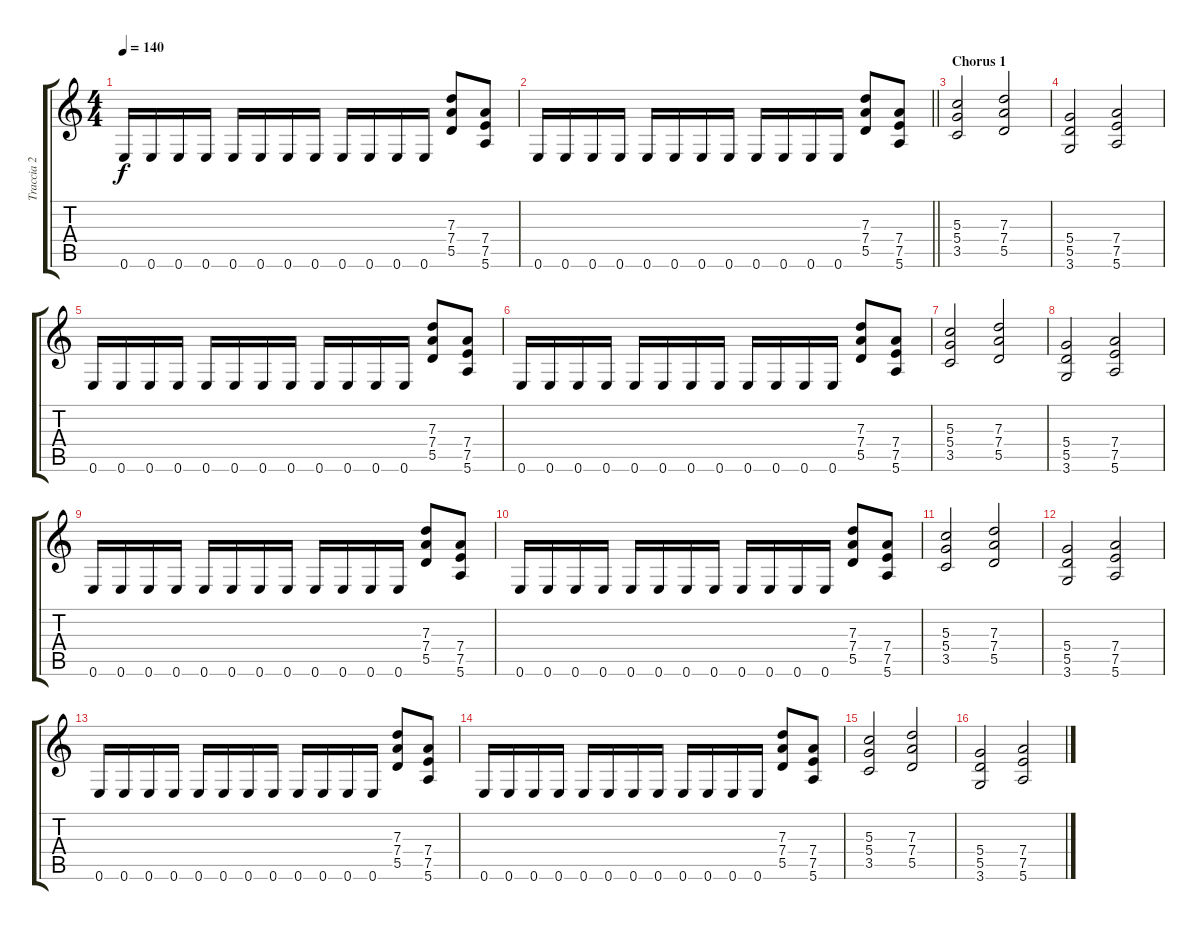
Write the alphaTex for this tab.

\track ("Traccia 2" "Traccia 2") {instrument distortionguitar}
\staff {score tabs}
\tuning (E4 B3 G3 D3 A2 E2) {hide}
\ts (4 4)
\tempo 140
\clef g2
\ks c
0.6.16{dy f} 0.6.16 0.6.16 0.6.16 0.6.16 0.6.16 0.6.16 0.6.16 0.6.16 0.6.16 0.6.16 0.6.16 (7.3 7.4 5.5).8 (7.4 7.5 5.6).8 |
\barLineRight lightlight
0.6.16 0.6.16 0.6.16 0.6.16 0.6.16 0.6.16 0.6.16 0.6.16 0.6.16 0.6.16 0.6.16 0.6.16 (7.3 7.4 5.5).8 (7.4 7.5 5.6).8 |
\section ("" "Chorus 1")
(5.3 5.4 3.5).2 (7.3 7.4 5.5).2 |
(5.4 5.5 3.6).2 (7.4 7.5 5.6).2 |
0.6.16 0.6.16 0.6.16 0.6.16 0.6.16 0.6.16 0.6.16 0.6.16 0.6.16 0.6.16 0.6.16 0.6.16 (7.3 7.4 5.5).8 (7.4 7.5 5.6).8 |
0.6.16 0.6.16 0.6.16 0.6.16 0.6.16 0.6.16 0.6.16 0.6.16 0.6.16 0.6.16 0.6.16 0.6.16 (7.3 7.4 5.5).8 (7.4 7.5 5.6).8 |
(5.3 5.4 3.5).2 (7.3 7.4 5.5).2 |
(5.4 5.5 3.6).2 (7.4 7.5 5.6).2 |
0.6.16 0.6.16 0.6.16 0.6.16 0.6.16 0.6.16 0.6.16 0.6.16 0.6.16 0.6.16 0.6.16 0.6.16 (7.3 7.4 5.5).8 (7.4 7.5 5.6).8 |
0.6.16 0.6.16 0.6.16 0.6.16 0.6.16 0.6.16 0.6.16 0.6.16 0.6.16 0.6.16 0.6.16 0.6.16 (7.3 7.4 5.5).8 (7.4 7.5 5.6).8 |
(5.3 5.4 3.5).2 (7.3 7.4 5.5).2 |
(5.4 5.5 3.6).2 (7.4 7.5 5.6).2 |
0.6.16 0.6.16 0.6.16 0.6.16 0.6.16 0.6.16 0.6.16 0.6.16 0.6.16 0.6.16 0.6.16 0.6.16 (7.3 7.4 5.5).8 (7.4 7.5 5.6).8 |
0.6.16 0.6.16 0.6.16 0.6.16 0.6.16 0.6.16 0.6.16 0.6.16 0.6.16 0.6.16 0.6.16 0.6.16 (7.3 7.4 5.5).8 (7.4 7.5 5.6).8 |
(5.3 5.4 3.5).2 (7.3 7.4 5.5).2 |
(5.4 5.5 3.6).2 (7.4 7.5 5.6).2
